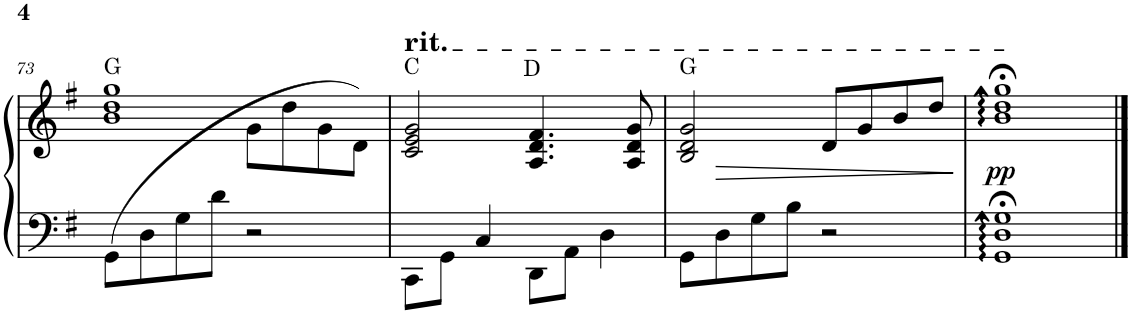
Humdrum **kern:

**kern	**kern	**dynam
*part1	*part1	*part1
*staff2	*staff1	*staff1/2
*I"Concert Grand	*	*
!!LO:PB:g=z
*clefF4	*clefG2	*
*k[f#]	*k[f#]	*
*M4/4	*M4/4	*
=73	=73	=73
*	*^	*
!	!LO:TX:a:t=G	!	!
8GG\L	1b 1dd 1gg	2ryy	.
8D\	.	.	.
8G\	.	.	.
8d\J	.	.	.
2r	.	8g\L	.
.	.	8dd\	.
.	.	(8g\	.
.	.	8d\J	.
=74	=74	=74	=74
!	!LO:TX:a:t=C	!	!
!	!LO:TX:a:t=rit.	!	!
*	*v	*v	*
8CC\L	2c/ 2e/ 2g/	.
8GG\J	.	.
4C/	.	.
!	!LO:TX:a:t=D	!
8DD\L	4.A/ 4.d/ 4.f#/	.
8AA\J	.	.
4D\	.	.
.	8A/ 8d/ 8g/	.
=75	=75	=75
!	!LO:TX:a:t=G	!
8GG\L	2B/ 2d/ 2g/	.
8D\	.	.
8G\	.	.
8B\J	.	.
2r	8d/L	.
.	8g/	.
.	8b/	.
.	8dd/J	.
=76	=76	=76
!	!	!LO:DY:a=2
1GG:;< 1D:;< 1G:;<	1b:;< 1dd:;< 1gg:;<	pp
==	==	==
*-	*-	*-
